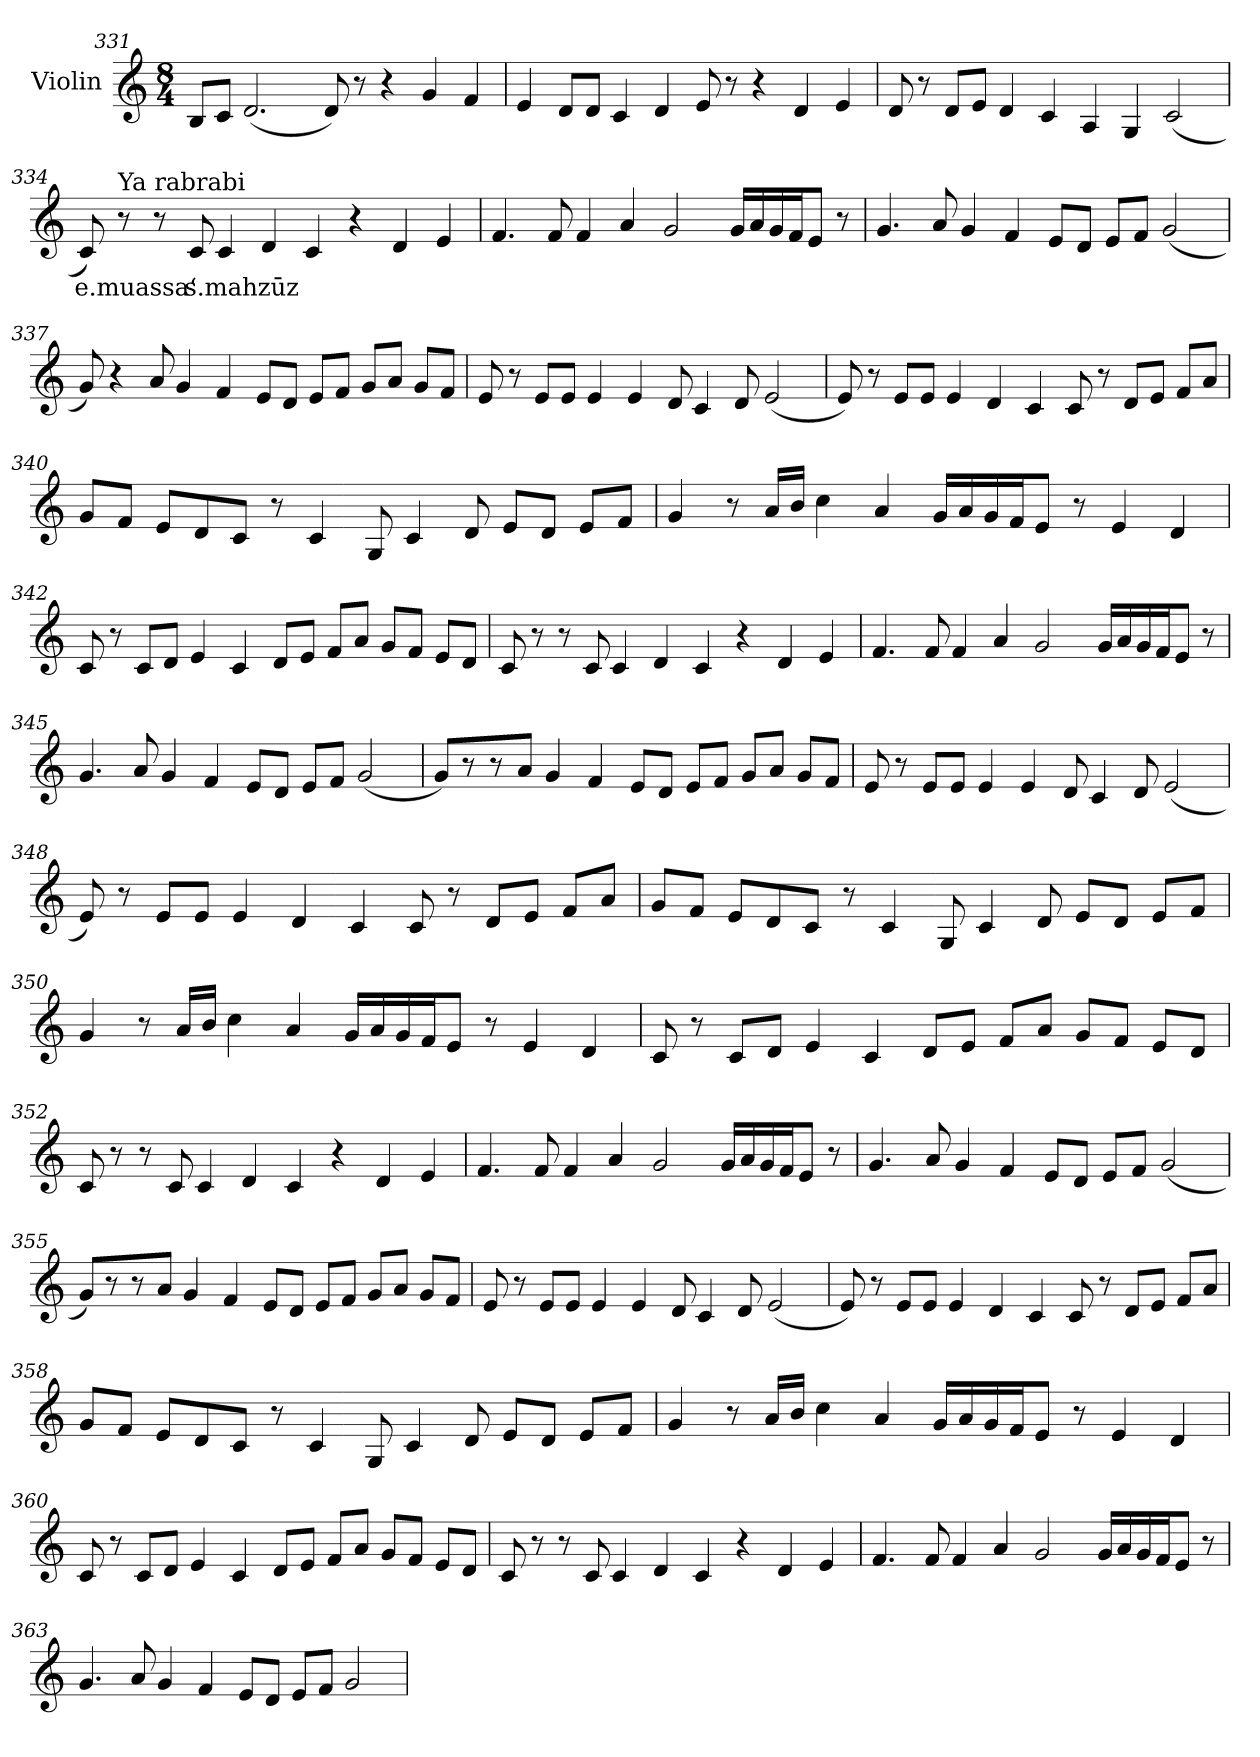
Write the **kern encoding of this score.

**kern	**text
*part1	*part1
*staff1	*staff1
*I"Violin	*
*clefG2	*
*k[]	*
*M8/4	*
=331	=331
8B/L	.
8c/J	.
(<2.d/	.
8d/)	.
8r	.
4r	.
4g/	.
4f/	.
!!LO:LB:g=z
=332	=332
4e/	.
8d/L	.
8d/J	.
4c/	.
4d/	.
8e/	.
8r	.
4r	.
4d/	.
4e/	.
=333	=333
8d/	.
8r	.
8d/L	.
8e/J	.
4d/	.
4c/	.
4A/	.
4G/	.
(<2c/	.
!!LO:PB:g=z
=334	=334
!	!LO:LY:b
8c/)	e.muassa‘
!LO:TX:a:t=Ya rabrabi	!
8r	.
8r	.
!	!LO:LY:b
8c/	s.mahzūz
4c/	.
4d/	.
4c/	.
4r	.
4d/	.
4e/	.
=335	=335
4.f/	.
8f/	.
4f/	.
4a/	.
2g/	.
16g/LL	.
16a/	.
16g/	.
16f/J	.
8e/J	.
8r	.
!!LO:LB:g=z
=336	=336
4.g/	.
8a/	.
4g/	.
4f/	.
8e/L	.
8d/J	.
8e/L	.
8f/J	.
(<2g/	.
=337	=337
8g/)	.
4r	.
8a/	.
4g/	.
4f/	.
8e/L	.
8d/J	.
8e/L	.
8f/J	.
8g/L	.
8a/J	.
8g/L	.
8f/J	.
!!LO:LB:g=z
=338	=338
8e/	.
8r	.
8e/L	.
8e/J	.
4e/	.
4e/	.
8d/	.
4c/	.
8d/	.
(<2e/	.
=339	=339
8e/)	.
8r	.
8e/L	.
8e/J	.
4e/	.
4d/	.
4c/	.
8c/	.
8r	.
8d/L	.
8e/J	.
8f/L	.
8a/J	.
!!LO:LB:g=z
=340	=340
8g/L	.
8f/J	.
8e/L	.
8d/	.
8c/J	.
8r	.
4c/	.
8G/	.
4c/	.
8d/	.
8e/L	.
8d/J	.
8e/L	.
8f/J	.
=341	=341
4g/	.
8r	.
16a/LL	.
16b/JJ	.
4cc\	.
4a/	.
16g/LL	.
16a/	.
16g/	.
16f/J	.
8e/J	.
8r	.
4e/	.
4d/	.
!!LO:LB:g=z
=342	=342
8c/	.
8r	.
8c/L	.
8d/J	.
4e/	.
4c/	.
8d/L	.
8e/J	.
8f/L	.
8a/J	.
8g/L	.
8f/J	.
8e/L	.
8d/J	.
=343	=343
8c/	.
8r	.
8r	.
8c/	.
4c/	.
4d/	.
4c/	.
4r	.
4d/	.
4e/	.
!!LO:LB:g=z
=344	=344
4.f/	.
8f/	.
4f/	.
4a/	.
2g/	.
16g/LL	.
16a/	.
16g/	.
16f/J	.
8e/J	.
8r	.
=345	=345
4.g/	.
8a/	.
4g/	.
4f/	.
8e/L	.
8d/J	.
8e/L	.
8f/J	.
(<2g/	.
!!LO:LB:g=z
=346	=346
8g/L)	.
8r	.
8r	.
8a/J	.
4g/	.
4f/	.
8e/L	.
8d/J	.
8e/L	.
8f/J	.
8g/L	.
8a/J	.
8g/L	.
8f/J	.
=347	=347
8e/	.
8r	.
8e/L	.
8e/J	.
4e/	.
4e/	.
8d/	.
4c/	.
8d/	.
(<2e/	.
!!LO:LB:g=z
=348	=348
8e/)	.
8r	.
8e/L	.
8e/J	.
4e/	.
4d/	.
4c/	.
8c/	.
8r	.
8d/L	.
8e/J	.
8f/L	.
8a/J	.
=349	=349
8g/L	.
8f/J	.
8e/L	.
8d/	.
8c/J	.
8r	.
4c/	.
8G/	.
4c/	.
8d/	.
8e/L	.
8d/J	.
8e/L	.
8f/J	.
!!LO:PB:g=z
=350	=350
4g/	.
8r	.
16a/LL	.
16b/JJ	.
4cc\	.
4a/	.
16g/LL	.
16a/	.
16g/	.
16f/J	.
8e/J	.
8r	.
4e/	.
4d/	.
=351	=351
8c/	.
8r	.
8c/L	.
8d/J	.
4e/	.
4c/	.
8d/L	.
8e/J	.
8f/L	.
8a/J	.
8g/L	.
8f/J	.
8e/L	.
8d/J	.
!!LO:LB:g=z
=352	=352
8c/	.
8r	.
8r	.
8c/	.
4c/	.
4d/	.
4c/	.
4r	.
4d/	.
4e/	.
=353	=353
4.f/	.
8f/	.
4f/	.
4a/	.
2g/	.
16g/LL	.
16a/	.
16g/	.
16f/J	.
8e/J	.
8r	.
!!LO:LB:g=z
=354	=354
4.g/	.
8a/	.
4g/	.
4f/	.
8e/L	.
8d/J	.
8e/L	.
8f/J	.
(<2g/	.
=355	=355
8g/L)	.
8r	.
8r	.
8a/J	.
4g/	.
4f/	.
8e/L	.
8d/J	.
8e/L	.
8f/J	.
8g/L	.
8a/J	.
8g/L	.
8f/J	.
!!LO:LB:g=z
=356	=356
8e/	.
8r	.
8e/L	.
8e/J	.
4e/	.
4e/	.
8d/	.
4c/	.
8d/	.
(<2e/	.
=357	=357
8e/)	.
8r	.
8e/L	.
8e/J	.
4e/	.
4d/	.
4c/	.
8c/	.
8r	.
8d/L	.
8e/J	.
8f/L	.
8a/J	.
!!LO:LB:g=z
=358	=358
8g/L	.
8f/J	.
8e/L	.
8d/	.
8c/J	.
8r	.
4c/	.
8G/	.
4c/	.
8d/	.
8e/L	.
8d/J	.
8e/L	.
8f/J	.
=359	=359
4g/	.
8r	.
16a/LL	.
16b/JJ	.
4cc\	.
4a/	.
16g/LL	.
16a/	.
16g/	.
16f/J	.
8e/J	.
8r	.
4e/	.
4d/	.
!!LO:LB:g=z
=360	=360
8c/	.
8r	.
8c/L	.
8d/J	.
4e/	.
4c/	.
8d/L	.
8e/J	.
8f/L	.
8a/J	.
8g/L	.
8f/J	.
8e/L	.
8d/J	.
=361	=361
8c/	.
8r	.
8r	.
8c/	.
4c/	.
4d/	.
4c/	.
4r	.
4d/	.
4e/	.
!!LO:LB:g=z
=362	=362
4.f/	.
8f/	.
4f/	.
4a/	.
2g/	.
16g/LL	.
16a/	.
16g/	.
16f/J	.
8e/J	.
8r	.
=363	=363
4.g/	.
8a/	.
4g/	.
4f/	.
8e/L	.
8d/J	.
8e/L	.
8f/J	.
2g/	.
=	=
*-	*-
